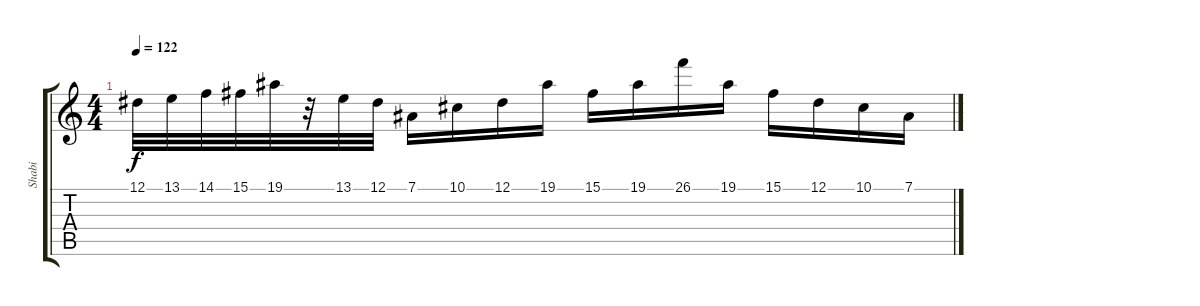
\track ("Shabi" "Shabi") {instrument acousticgrandpiano}
\staff {score tabs}
\tuning (Eb4 Bb3 Gb3 Db3 Ab2 Eb2) {hide}
\ts (4 4)
\tempo 122
\clef g2
\ks c
12.1.32{dy f} 13.1.32 14.1.32 15.1.32 19.1.32 r.32 13.1.32 12.1.32 7.1.16 10.1.16 12.1.16 19.1.16 15.1.16 19.1.16 26.1.16 19.1.16 15.1.16 12.1.16 10.1.16 7.1.16
